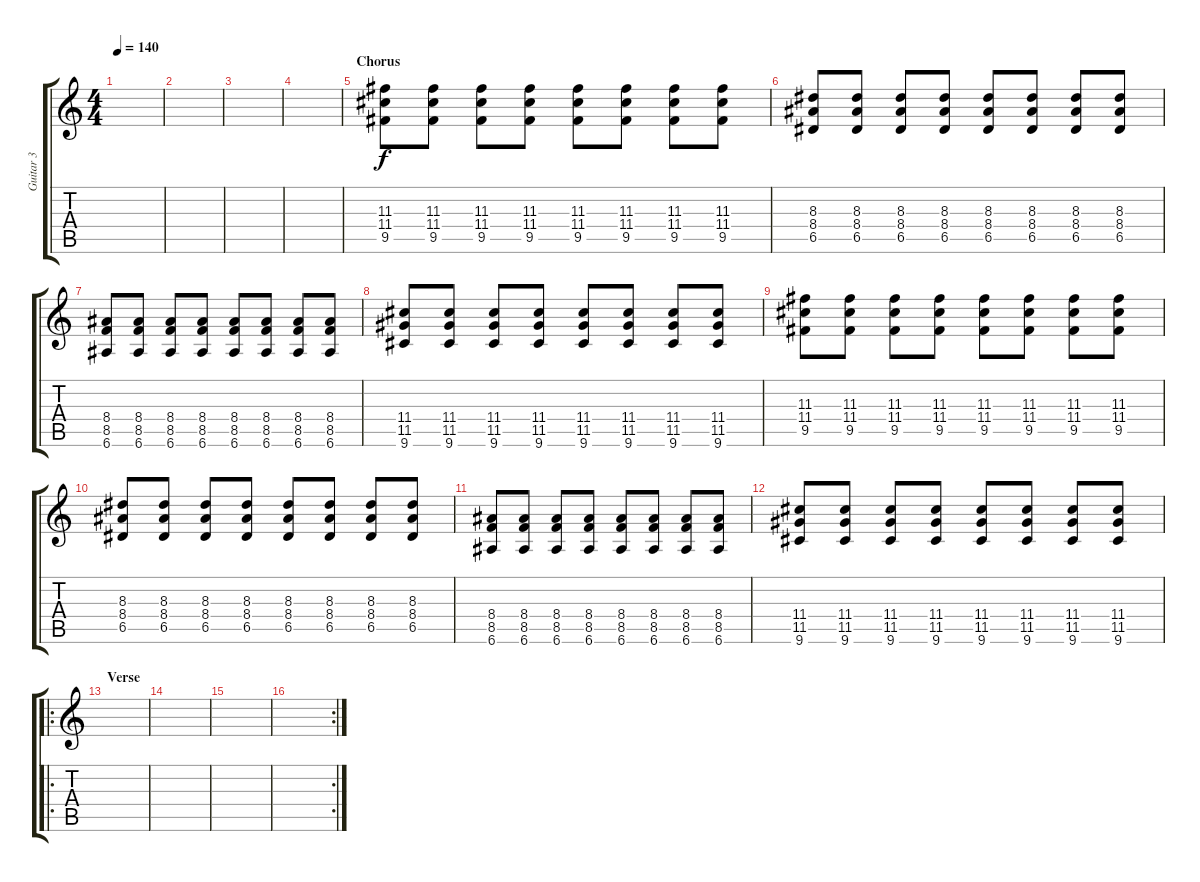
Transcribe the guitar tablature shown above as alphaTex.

\track ("Guitar 3" "Guitar 3") {instrument distortionguitar}
\staff {score tabs}
\tuning (E4 B3 G3 D3 A2 E2) {hide}
\ts (4 4)
\tempo 140
\clef g2
\ks c
|
|
|
|
\section ("" "Chorus")
(11.3 11.4 9.5).8 (11.3 11.4 9.5).8 (11.3 11.4 9.5).8 (11.3 11.4 9.5).8 (11.3 11.4 9.5).8 (11.3 11.4 9.5).8 (11.3 11.4 9.5).8 (11.3 11.4 9.5).8 |
(8.3 8.4 6.5).8 (8.3 8.4 6.5).8 (8.3 8.4 6.5).8 (8.3 8.4 6.5).8 (8.3 8.4 6.5).8 (8.3 8.4 6.5).8 (8.3 8.4 6.5).8 (8.3 8.4 6.5).8 |
(8.4 8.5 6.6).8 (8.4 8.5 6.6).8 (8.4 8.5 6.6).8 (8.4 8.5 6.6).8 (8.4 8.5 6.6).8 (8.4 8.5 6.6).8 (8.4 8.5 6.6).8 (8.4 8.5 6.6).8 |
(11.4 11.5 9.6).8 (11.4 11.5 9.6).8 (11.4 11.5 9.6).8 (11.4 11.5 9.6).8 (11.4 11.5 9.6).8 (11.4 11.5 9.6).8 (11.4 11.5 9.6).8 (11.4 11.5 9.6).8 |
(11.3 11.4 9.5).8 (11.3 11.4 9.5).8 (11.3 11.4 9.5).8 (11.3 11.4 9.5).8 (11.3 11.4 9.5).8 (11.3 11.4 9.5).8 (11.3 11.4 9.5).8 (11.3 11.4 9.5).8 |
(8.3 8.4 6.5).8 (8.3 8.4 6.5).8 (8.3 8.4 6.5).8 (8.3 8.4 6.5).8 (8.3 8.4 6.5).8 (8.3 8.4 6.5).8 (8.3 8.4 6.5).8 (8.3 8.4 6.5).8 |
(8.4 8.5 6.6).8 (8.4 8.5 6.6).8 (8.4 8.5 6.6).8 (8.4 8.5 6.6).8 (8.4 8.5 6.6).8 (8.4 8.5 6.6).8 (8.4 8.5 6.6).8 (8.4 8.5 6.6).8 |
(11.4 11.5 9.6).8 (11.4 11.5 9.6).8 (11.4 11.5 9.6).8 (11.4 11.5 9.6).8 (11.4 11.5 9.6).8 (11.4 11.5 9.6).8 (11.4 11.5 9.6).8 (11.4 11.5 9.6).8 |
\ro
\section ("" "Verse")
|
|
|
\rc 2
